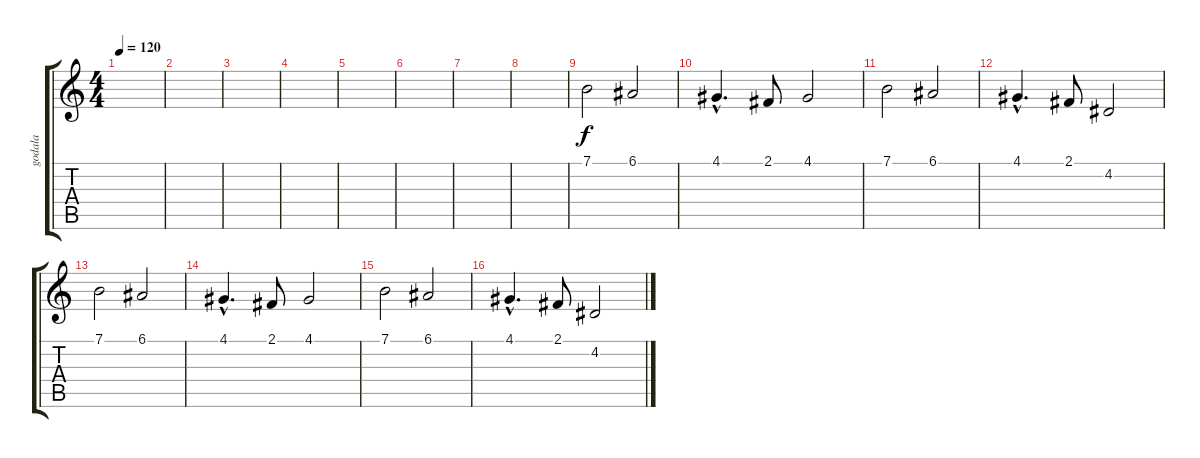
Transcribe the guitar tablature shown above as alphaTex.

\track ("godala" "godala") {instrument stringensemble2}
\staff {score tabs}
\tuning (E4 B3 G3 D3 A2 E2) {hide}
\ts (4 4)
\tempo 120
\clef g2
\ks c
|
|
|
|
|
|
|
|
7.1.2{volume 16} 6.1.2 |
4.1{hac}.4{d} 2.1.8 4.1.2 |
7.1.2 6.1.2 |
4.1{hac}.4{d} 2.1.8 4.2.2 |
7.1.2 6.1.2 |
4.1{hac}.4{d} 2.1.8 4.1.2 |
7.1.2 6.1.2 |
4.1{hac}.4{d} 2.1.8 4.2.2
